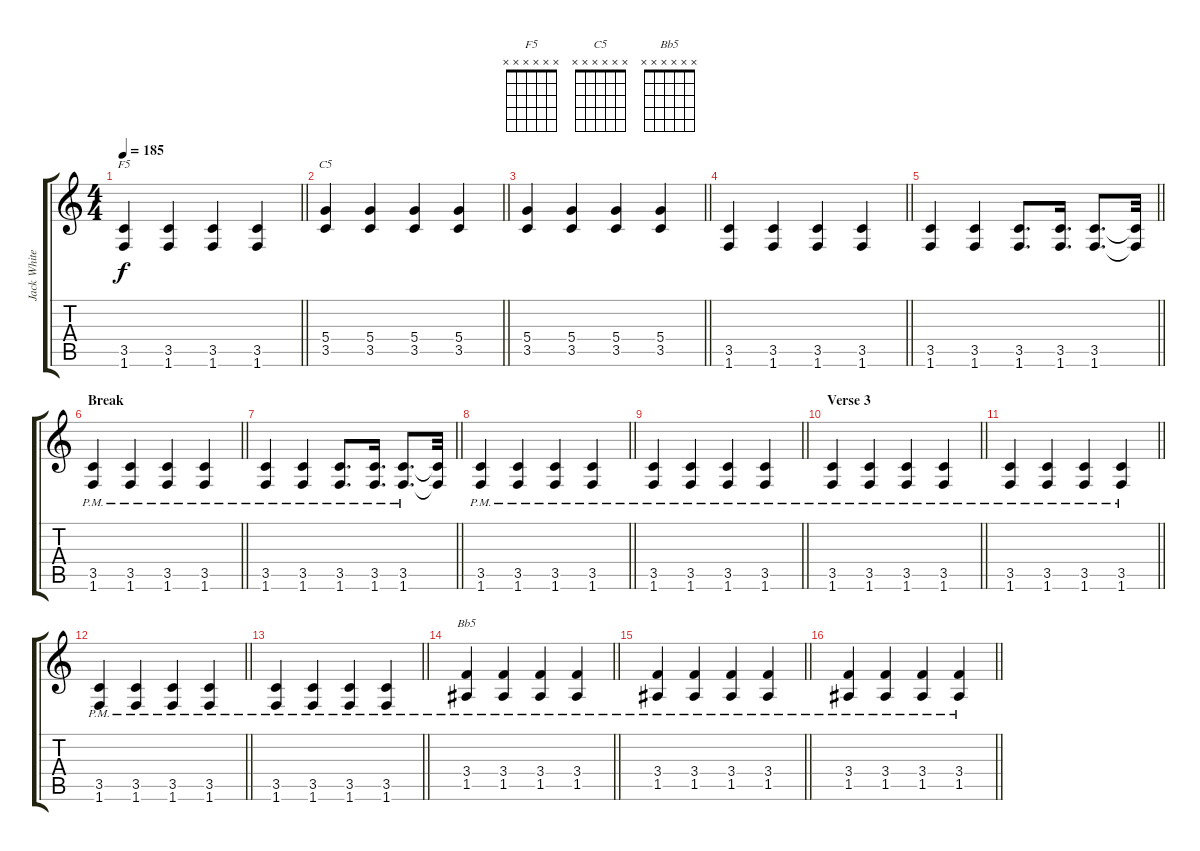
\track ("Jack White (Guitar)" "Jack White") {instrument overdrivenguitar}
\staff {score tabs}
\tuning (E4 B3 G3 D3 A2 E2) {hide}
\chord ("F5" x x x x x x)
\chord ("C5" x x x x x x)
\chord ("Bb5" x x x x x x)
\ts (4 4)
\tempo 185
\clef g2
\barLineRight lightlight
\ks c
(3.5 1.6).4{ch "F5" dy f} (3.5 1.6).4 (3.5 1.6).4 (3.5 1.6).4 |
\barLineRight lightlight
(5.4 3.5).4{ch "C5"} (5.4 3.5).4 (5.4 3.5).4 (5.4 3.5).4 |
\barLineRight lightlight
(5.4 3.5).4 (5.4 3.5).4 (5.4 3.5).4 (5.4 3.5).4 |
\barLineRight lightlight
(3.5 1.6).4 (3.5 1.6).4 (3.5 1.6).4 (3.5 1.6).4 |
\barLineRight lightlight
(3.5 1.6).4 (3.5 1.6).4 (3.5 1.6).8{d} (3.5 1.6).16{d} (3.5 1.6).8{d} (3.5{t} 1.6{t}).32 |
\section ("" "Break")
\barLineRight lightlight
(3.5{pm} 1.6{pm}).4 (3.5{pm} 1.6{pm}).4 (3.5{pm} 1.6{pm}).4 (3.5{pm} 1.6{pm}).4 |
\barLineRight lightlight
(3.5{pm} 1.6{pm}).4 (3.5{pm} 1.6{pm}).4 (3.5{pm} 1.6{pm}).8{d} (3.5{pm} 1.6{pm}).16{d} (3.5{pm} 1.6{pm}).8{d} (3.5{t} 1.6{t}).32 |
\barLineRight lightlight
(3.5{pm} 1.6{pm}).4 (3.5{pm} 1.6{pm}).4 (3.5{pm} 1.6{pm}).4 (3.5{pm} 1.6{pm}).4 |
\barLineRight lightlight
(3.5{pm} 1.6{pm}).4 (3.5{pm} 1.6{pm}).4 (3.5{pm} 1.6{pm}).4 (3.5{pm} 1.6{pm}).4 |
\section ("" "Verse 3")
\barLineRight lightlight
(3.5{pm} 1.6{pm}).4 (3.5{pm} 1.6{pm}).4 (3.5{pm} 1.6{pm}).4 (3.5{pm} 1.6{pm}).4 |
\barLineRight lightlight
(3.5{pm} 1.6{pm}).4 (3.5{pm} 1.6{pm}).4 (3.5{pm} 1.6{pm}).4 (3.5{pm} 1.6{pm}).4 |
\barLineRight lightlight
(3.5{pm} 1.6{pm}).4 (3.5{pm} 1.6{pm}).4 (3.5{pm} 1.6{pm}).4 (3.5{pm} 1.6{pm}).4 |
\barLineRight lightlight
(3.5{pm} 1.6{pm}).4 (3.5{pm} 1.6{pm}).4 (3.5{pm} 1.6{pm}).4 (3.5{pm} 1.6{pm}).4 |
\barLineRight lightlight
(3.4{pm} 1.5{pm}).4{ch "Bb5"} (3.4{pm} 1.5{pm}).4 (3.4{pm} 1.5{pm}).4 (3.4{pm} 1.5{pm}).4 |
\barLineRight lightlight
(3.4{pm} 1.5{pm}).4 (3.4{pm} 1.5{pm}).4 (3.4{pm} 1.5{pm}).4 (3.4{pm} 1.5{pm}).4 |
\barLineRight lightlight
(3.4{pm} 1.5{pm}).4 (3.4{pm} 1.5{pm}).4 (3.4{pm} 1.5{pm}).4 (3.4{pm} 1.5{pm}).4
